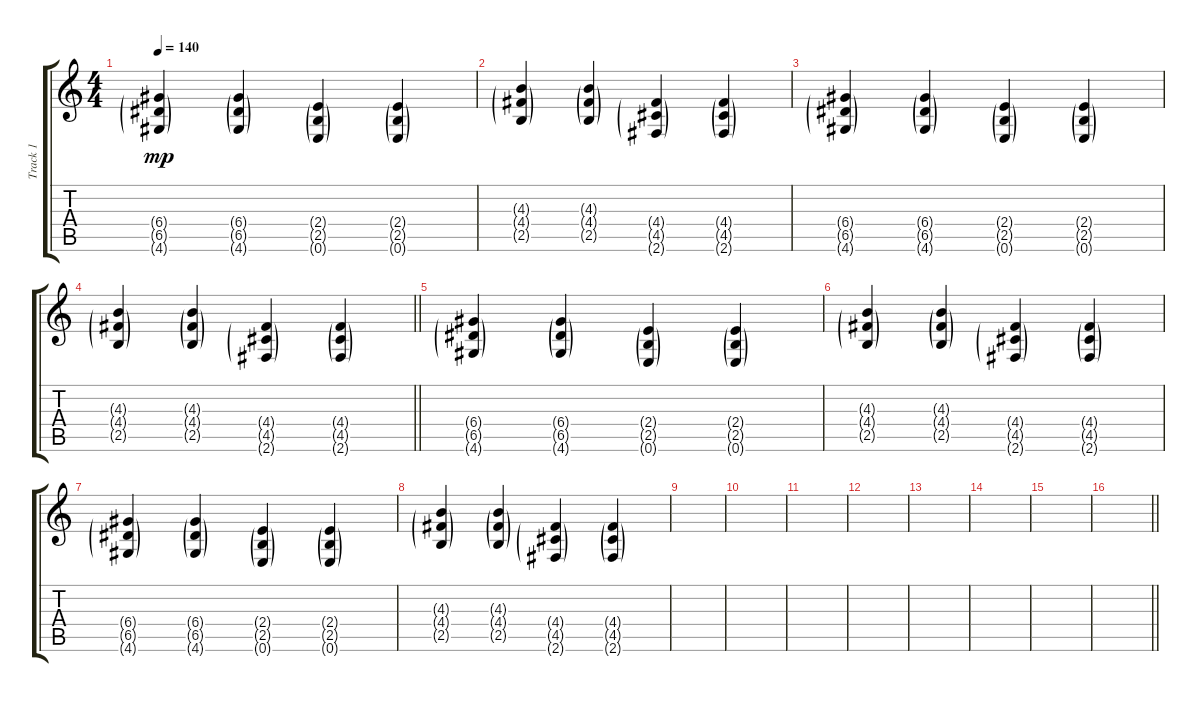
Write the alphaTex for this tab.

\track ("Track 1" "Track 1") {instrument distortionguitar}
\staff {score tabs}
\tuning (E4 B3 G3 D3 A2 E2) {hide}
\ts (4 4)
\tempo 140
\clef g2
\ks c
(6.4{g} 6.5{g} 4.6{g}).4{dy mp} (6.4{g} 6.5{g} 4.6{g}).4 (2.4{g} 2.5{g} 0.6{g}).4 (2.4{g} 2.5{g} 0.6{g}).4 |
(4.3{g} 4.4{g} 2.5{g}).4 (4.3{g} 4.4{g} 2.5{g}).4 (4.4{g} 4.5{g} 2.6{g}).4 (4.4{g} 4.5{g} 2.6{g}).4 |
(6.4{g} 6.5{g} 4.6{g}).4 (6.4{g} 6.5{g} 4.6{g}).4 (2.4{g} 2.5{g} 0.6{g}).4 (2.4{g} 2.5{g} 0.6{g}).4 |
\barLineRight lightlight
(4.3{g} 4.4{g} 2.5{g}).4 (4.3{g} 4.4{g} 2.5{g}).4 (4.4{g} 4.5{g} 2.6{g}).4 (4.4{g} 4.5{g} 2.6{g}).4 |
(6.4{g} 6.5{g} 4.6{g}).4 (6.4{g} 6.5{g} 4.6{g}).4 (2.4{g} 2.5{g} 0.6{g}).4 (2.4{g} 2.5{g} 0.6{g}).4 |
(4.3{g} 4.4{g} 2.5{g}).4 (4.3{g} 4.4{g} 2.5{g}).4 (4.4{g} 4.5{g} 2.6{g}).4 (4.4{g} 4.5{g} 2.6{g}).4 |
(6.4{g} 6.5{g} 4.6{g}).4 (6.4{g} 6.5{g} 4.6{g}).4 (2.4{g} 2.5{g} 0.6{g}).4 (2.4{g} 2.5{g} 0.6{g}).4 |
(4.3{g} 4.4{g} 2.5{g}).4 (4.3{g} 4.4{g} 2.5{g}).4 (4.4{g} 4.5{g} 2.6{g}).4 (4.4{g} 4.5{g} 2.6{g}).4 |
|
|
|
|
|
|
|
\barLineRight lightlight
